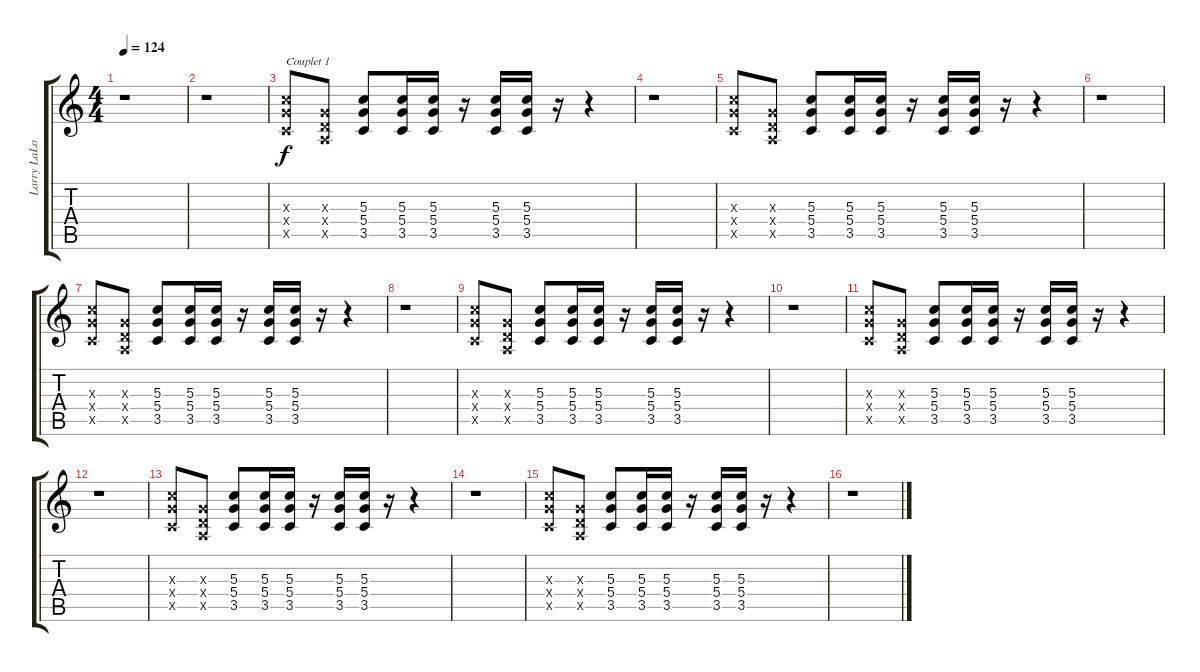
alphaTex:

\track ("Larry LaLonde" "Larry LaLo") {instrument distortionguitar}
\staff {score tabs}
\tuning (E4 B3 G3 D3 A2 E2) {hide}
\ts (4 4)
\tempo 124
\clef g2
\ks c
r.1{dy f} |
r.1 |
(5.3{x} 5.4{x} 3.5{x}).8{txt "Couplet 1"} (0.3{x} 0.4{x} 0.5{x}).8 (5.3 5.4 3.5).8 (5.3 5.4 3.5).16 (5.3 5.4 3.5).16 r.16 (5.3 5.4 3.5).16 (5.3 5.4 3.5).16 r.16 r.4 |
r.1 |
(5.3{x} 5.4{x} 3.5{x}).8 (0.3{x} 0.4{x} 0.5{x}).8 (5.3 5.4 3.5).8 (5.3 5.4 3.5).16 (5.3 5.4 3.5).16 r.16 (5.3 5.4 3.5).16 (5.3 5.4 3.5).16 r.16 r.4 |
r.1 |
(5.3{x} 5.4{x} 3.5{x}).8 (0.3{x} 0.4{x} 0.5{x}).8 (5.3 5.4 3.5).8 (5.3 5.4 3.5).16 (5.3 5.4 3.5).16 r.16 (5.3 5.4 3.5).16 (5.3 5.4 3.5).16 r.16 r.4 |
r.1 |
(5.3{x} 5.4{x} 3.5{x}).8 (0.3{x} 0.4{x} 0.5{x}).8 (5.3 5.4 3.5).8 (5.3 5.4 3.5).16 (5.3 5.4 3.5).16 r.16 (5.3 5.4 3.5).16 (5.3 5.4 3.5).16 r.16 r.4 |
r.1 |
(5.3{x} 5.4{x} 3.5{x}).8 (0.3{x} 0.4{x} 0.5{x}).8 (5.3 5.4 3.5).8 (5.3 5.4 3.5).16 (5.3 5.4 3.5).16 r.16 (5.3 5.4 3.5).16 (5.3 5.4 3.5).16 r.16 r.4 |
r.1 |
(5.3{x} 5.4{x} 3.5{x}).8 (0.3{x} 0.4{x} 0.5{x}).8 (5.3 5.4 3.5).8 (5.3 5.4 3.5).16 (5.3 5.4 3.5).16 r.16 (5.3 5.4 3.5).16 (5.3 5.4 3.5).16 r.16 r.4 |
r.1 |
(5.3{x} 5.4{x} 3.5{x}).8 (0.3{x} 0.4{x} 0.5{x}).8 (5.3 5.4 3.5).8 (5.3 5.4 3.5).16 (5.3 5.4 3.5).16 r.16 (5.3 5.4 3.5).16 (5.3 5.4 3.5).16 r.16 r.4 |
r.1
